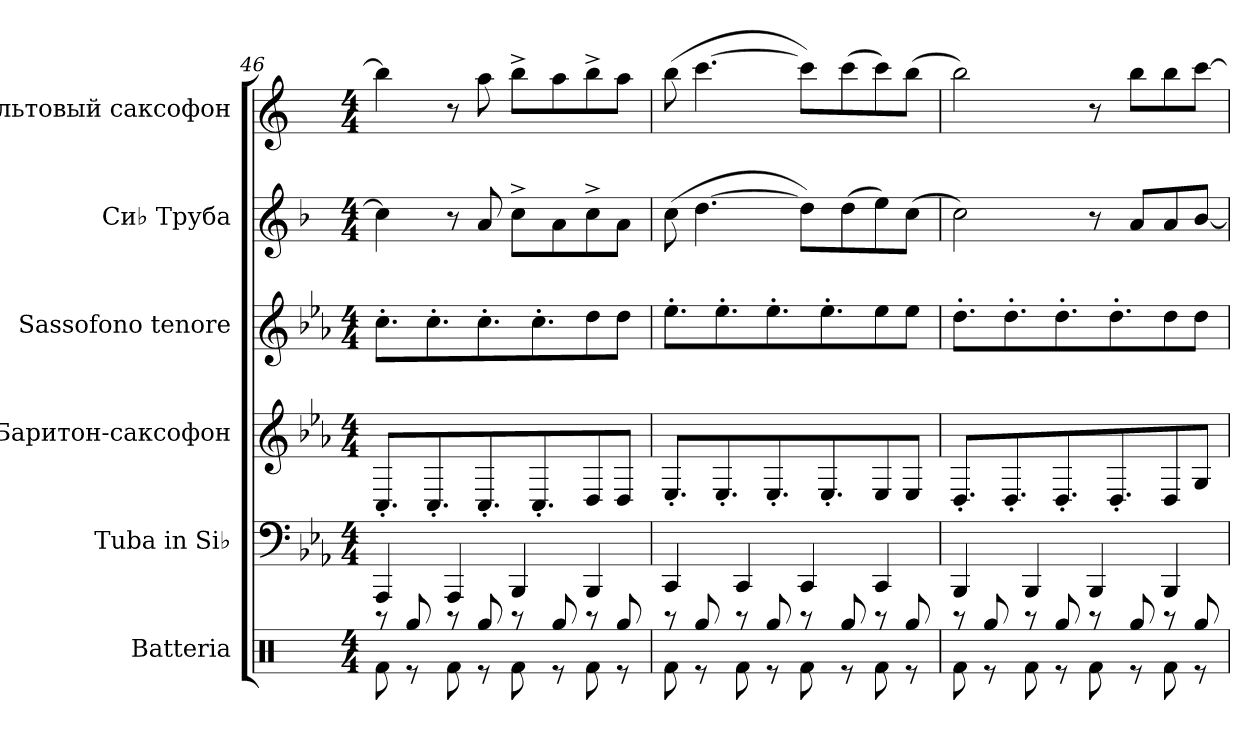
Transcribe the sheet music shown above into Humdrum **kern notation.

**kern	**kern	**kern	**kern	**kern	**kern
*part6	*part5	*part4	*part3	*part2	*part1
*staff6	*staff5	*staff4	*staff3	*staff2	*staff1
*I"Batteria	*I"Tuba in Si♭	*I"Баритон-саксофон	*I"Sassofono tenore	*I"Си♭ Труба	*I"Альтовый саксофон
*I'Batt.	*I'Tba. Si♭	*	*	*	*
*clefX	*clefF4	*clefG2	*clefG2	*clefG2	*clefG2
*	*	*ITrd12c21	*ITrd8c14	*ITrd1c2	*ITrd5c9
*k[]	*k[b-e-a-]	*k[b-e-a-]	*k[b-e-a-]	*k[b-e-a-]	*k[b-e-a-]
*M4/4	*M4/4	*M4/4	*M4/4	*M4/4	*M4/4
=46	=46	=46	=46	=46	=46
*^	*	*	*	*	*
8r	8Rf\	4AAA-/	8.CC'/L	8.c'\L	4b-\]	4dd\]
8Rgg/	8r	.	.	.	.	.
.	.	.	8.CC'/	8.c'\	.	.
8r	8Rf\	4AAA-/	.	.	8r	8r
8Rgg/	8r	.	8.CC'/	8.c'\	8g/	8cc\
8r	8Rf\	4BBB-/	.	.	8b-^\L	8dd^\L
.	.	.	8.CC'/	8.c'\	.	.
8Rgg/	8r	.	.	.	8g\	8cc\
8r	8Rf\	4BBB-/	8DD/	8d\	8b-^\	8dd^\
8Rgg/	8r	.	8DD/J	8d\J	8g\J	8cc\J
!!LO:LB:g=z
=47	=47	=47	=47	=47	=47	=47
8r	8Rf\	4CC/	8.EE-'/L	8.e-'\L	(8b-\	(8dd\
8Rgg/	8r	.	.	.	[4.cc\	[4.ee-\
.	.	.	8.EE-'/	8.e-'\	.	.
8r	8Rf\	4CC/	.	.	.	.
8Rgg/	8r	.	8.EE-'/	8.e-'\	.	.
8r	8Rf\	4CC/	.	.	8cc\L])	8ee-\L])
.	.	.	8.EE-'/	8.e-'\	.	.
8Rgg/	8r	.	.	.	(8cc\	(8ee-\
8r	8Rf\	4CC/	8EE-/	8e-\	8dd\)	8ee-\)
8Rgg/	8r	.	8EE-/J	8e-\J	(8b-\J	(8dd\J
=48	=48	=48	=48	=48	=48	=48
8r	8Rf\	4BBB-/	8.DD'/L	8.d'\L	2b-\)	2dd\)
8Rgg/	8r	.	.	.	.	.
.	.	.	8.DD'/	8.d'\	.	.
8r	8Rf\	4BBB-/	.	.	.	.
8Rgg/	8r	.	8.DD'/	8.d'\	.	.
8r	8Rf\	4BBB-/	.	.	8r	8r
.	.	.	8.DD'/	8.d'\	.	.
8Rgg/	8r	.	.	.	8g/L	8dd\L
8r	8Rf\	4BBB-/	8DD/	8d\	8g/	8dd\
8Rgg/	8r	.	8GG/J	8d\J	[8a-/J	[8ee-\J
*v	*v	*	*	*	*	*
=	=	=	=	=	=
*-	*-	*-	*-	*-	*-
